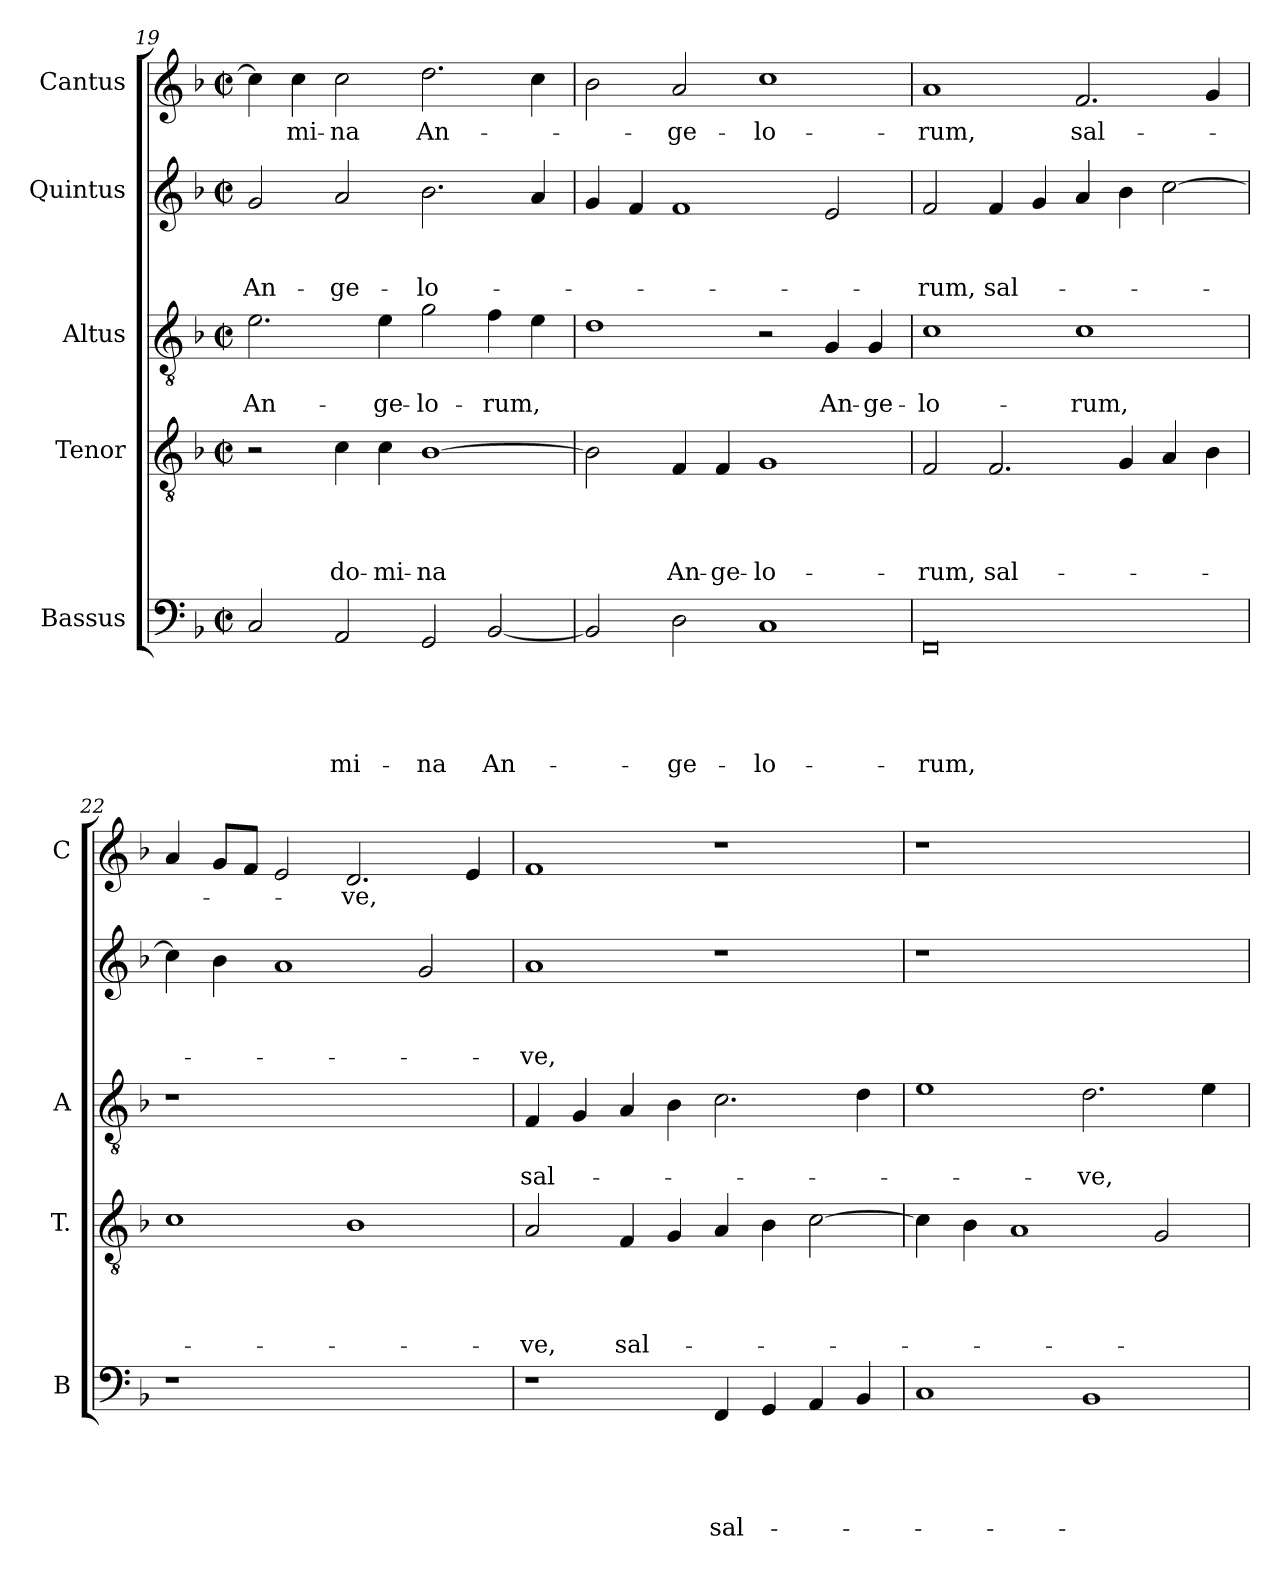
**kern	**text	**text	**text	**text	**text	**kern	**text	**text	**text	**text	**kern	**text	**text	**kern	**text	**text	**text	**kern	**text
*part5	*part5	*part5	*part5	*part5	*part5	*part4	*part4	*part4	*part4	*part4	*part3	*part3	*part3	*part2	*part2	*part2	*part2	*part1	*part1
*staff5	*staff5	*staff5	*staff5	*staff5	*staff5	*staff4	*staff4	*staff4	*staff4	*staff4	*staff3	*staff3	*staff3	*staff2	*staff2	*staff2	*staff2	*staff1	*staff1
*I"Bassus	*	*	*	*	*	*I"Tenor	*	*	*	*	*I"Altus	*	*	*I"Quintus	*	*	*	*I"Cantus	*
*I'B	*	*	*	*	*	*I'T.	*	*	*	*	*I'A	*	*	*	*	*	*	*I'C	*
*clefF4	*	*	*	*	*	*clefGv2	*	*	*	*	*clefGv2	*	*	*clefG2	*	*	*	*clefG2	*
*k[b-]	*	*	*	*	*	*k[b-]	*	*	*	*	*k[b-]	*	*	*k[b-]	*	*	*	*k[b-]	*
*F:	*	*	*	*	*	*F:	*	*	*	*	*F:	*	*	*F:	*	*	*	*F:	*
*M2/2	*	*	*	*	*	*M2/2	*	*	*	*	*M2/2	*	*	*M2/2	*	*	*	*M2/2	*
*met(c|)	*	*	*	*	*	*met(c|)	*	*	*	*	*met(c|)	*	*	*met(c|)	*	*	*	*met(c|)	*
=19	=19	=19	=19	=19	=19	=19	=19	=19	=19	=19	=19	=19	=19	=19	=19	=19	=19	=19	=19
!	!	!	!	!	!	!	!	!	!	!	!	!	!LO:LY:b	!	!	!	!LO:LY:b	!	!
2C/	.	.	.	.	.	2r	.	.	.	.	2.e\	.	An-	2g/	.	.	An-	4cc\]	.
!	!	!	!	!	!	!	!	!	!	!	!	!	!	!	!	!	!	!	!LO:LY:b
.	.	.	.	.	.	.	.	.	.	.	.	.	.	.	.	.	.	4cc\	-mi-
!	!	!	!	!	!LO:LY:b	!	!	!	!	!LO:LY:b	!	!	!	!	!	!	!LO:LY:b	!	!LO:LY:b
2AA/	.	.	.	.	-mi-	4c\	.	.	.	do-	.	.	.	2a/	.	.	-ge-	2cc\	-na
!	!	!	!	!	!	!	!	!	!	!LO:LY:b	!	!	!LO:LY:b	!	!	!	!	!	!
.	.	.	.	.	.	4c\	.	.	.	-mi-	4e\	.	-ge-	.	.	.	.	.	.
!	!	!	!	!	!LO:LY:b	!	!	!	!	!LO:LY:b	!	!	!LO:LY:b	!	!	!	!LO:LY:b	!	!LO:LY:b
2GG/	.	.	.	.	-na	[1B-	.	.	.	-na	2g\	.	-lo-	2.b-\	.	.	-lo-	2.dd\	An-
!	!	!	!	!	!LO:LY:b	!	!	!	!	!	!	!	!LO:LY:b	!	!	!	!	!	!
[2BB-/	.	.	.	.	An-	.	.	.	.	.	4f\	.	-rum,	.	.	.	.	.	.
.	.	.	.	.	.	.	.	.	.	.	4e\	.	.	4a/	.	.	.	4cc\	.
=20	=20	=20	=20	=20	=20	=20	=20	=20	=20	=20	=20	=20	=20	=20	=20	=20	=20	=20	=20
2BB-/]	.	.	.	.	.	2B-\]	.	.	.	.	1d	.	.	4g/	.	.	.	2b-\	.
.	.	.	.	.	.	.	.	.	.	.	.	.	.	4f/	.	.	.	.	.
!	!	!	!	!	!LO:LY:b	!	!	!	!	!LO:LY:b	!	!	!	!	!	!	!	!	!LO:LY:b
2D\	.	.	.	.	-ge-	4F/	.	.	.	An-	.	.	.	1f	.	.	.	2a/	-ge-
!	!	!	!	!	!	!	!	!	!	!LO:LY:b	!	!	!	!	!	!	!	!	!
.	.	.	.	.	.	4F/	.	.	.	-ge-	.	.	.	.	.	.	.	.	.
!	!	!	!	!	!LO:LY:b	!	!	!	!	!LO:LY:b	!	!	!	!	!	!	!	!	!LO:LY:b
1C	.	.	.	.	-lo-	1G	.	.	.	-lo-	2r	.	.	.	.	.	.	1cc	-lo-
!	!	!	!	!	!	!	!	!	!	!	!	!	!LO:LY:b	!	!	!	!	!	!
.	.	.	.	.	.	.	.	.	.	.	4G/	.	An-	2e/	.	.	.	.	.
!	!	!	!	!	!	!	!	!	!	!	!	!	!LO:LY:b	!	!	!	!	!	!
.	.	.	.	.	.	.	.	.	.	.	4G/	.	-ge-	.	.	.	.	.	.
!!LO:LB:g=z
=21	=21	=21	=21	=21	=21	=21	=21	=21	=21	=21	=21	=21	=21	=21	=21	=21	=21	=21	=21
!	!	!	!	!	!LO:LY:b	!	!	!	!	!LO:LY:b	!	!	!LO:LY:b	!	!	!	!LO:LY:b	!	!LO:LY:b
0FF	.	.	.	.	-rum,	2F/	.	.	.	-rum,	1c	.	-lo-	2f/	.	.	-rum,	1a	-rum,
!	!	!	!	!	!	!	!	!	!	!LO:LY:b	!	!	!	!	!	!	!LO:LY:b	!	!
.	.	.	.	.	.	2.F/	.	.	.	sal-	.	.	.	4f/	.	.	sal-	.	.
.	.	.	.	.	.	.	.	.	.	.	.	.	.	4g/	.	.	.	.	.
!	!	!	!	!	!	!	!	!	!	!	!	!	!LO:LY:b	!	!	!	!	!	!LO:LY:b
.	.	.	.	.	.	.	.	.	.	.	1c	.	-rum,	4a/	.	.	.	2.f/	sal-
.	.	.	.	.	.	4G/	.	.	.	.	.	.	.	4b-\	.	.	.	.	.
.	.	.	.	.	.	4A/	.	.	.	.	.	.	.	[2cc\	.	.	.	.	.
.	.	.	.	.	.	4B-\	.	.	.	.	.	.	.	.	.	.	.	4g/	.
=22	=22	=22	=22	=22	=22	=22	=22	=22	=22	=22	=22	=22	=22	=22	=22	=22	=22	=22	=22
1r	.	.	.	.	.	1c	.	.	.	.	1r	.	.	4cc\]	.	.	.	4a/	.
.	.	.	.	.	.	.	.	.	.	.	.	.	.	4b-\	.	.	.	8g/L	.
.	.	.	.	.	.	.	.	.	.	.	.	.	.	.	.	.	.	8f/J	.
.	.	.	.	.	.	.	.	.	.	.	.	.	.	1a	.	.	.	2e/	.
!	!	!	!	!	!	!	!	!	!	!	!	!	!	!	!	!	!	!	!LO:LY:b
1ryy	.	.	.	.	.	1B-	.	.	.	.	1ryy	.	.	.	.	.	.	2.d/	-ve,
.	.	.	.	.	.	.	.	.	.	.	.	.	.	2g/	.	.	.	.	.
.	.	.	.	.	.	.	.	.	.	.	.	.	.	.	.	.	.	4e/	.
=23	=23	=23	=23	=23	=23	=23	=23	=23	=23	=23	=23	=23	=23	=23	=23	=23	=23	=23	=23
!	!	!	!	!	!	!	!	!	!	!LO:LY:b	!	!	!LO:LY:b	!	!	!	!LO:LY:b	!	!
1r	.	.	.	.	.	2A/	.	.	.	-ve,	4F/	.	sal-	1a	.	.	-ve,	1f	.
.	.	.	.	.	.	.	.	.	.	.	4G/	.	.	.	.	.	.	.	.
!	!	!	!	!	!	!	!	!	!	!LO:LY:b	!	!	!	!	!	!	!	!	!
.	.	.	.	.	.	4F/	.	.	.	sal-	4A/	.	.	.	.	.	.	.	.
.	.	.	.	.	.	4G/	.	.	.	.	4B-\	.	.	.	.	.	.	.	.
!	!	!	!	!	!LO:LY:b	!	!	!	!	!	!	!	!	!	!	!	!	!	!
4FF/	.	.	.	.	sal-	4A/	.	.	.	.	2.c\	.	.	1r	.	.	.	1r	.
4GG/	.	.	.	.	.	4B-\	.	.	.	.	.	.	.	.	.	.	.	.	.
4AA/	.	.	.	.	.	[2c\	.	.	.	.	.	.	.	.	.	.	.	.	.
4BB-/	.	.	.	.	.	.	.	.	.	.	4d\	.	.	.	.	.	.	.	.
=24	=24	=24	=24	=24	=24	=24	=24	=24	=24	=24	=24	=24	=24	=24	=24	=24	=24	=24	=24
1C	.	.	.	.	.	4c\]	.	.	.	.	1e	.	.	1r	.	.	.	1r	.
.	.	.	.	.	.	4B-\	.	.	.	.	.	.	.	.	.	.	.	.	.
.	.	.	.	.	.	1A	.	.	.	.	.	.	.	.	.	.	.	.	.
!	!	!	!	!	!	!	!	!	!	!	!	!	!LO:LY:b	!	!	!	!	!	!
1BB-	.	.	.	.	.	.	.	.	.	.	2.d\	.	-ve,	1ryy	.	.	.	1ryy	.
.	.	.	.	.	.	2G/	.	.	.	.	.	.	.	.	.	.	.	.	.
.	.	.	.	.	.	.	.	.	.	.	4e\	.	.	.	.	.	.	.	.
=	=	=	=	=	=	=	=	=	=	=	=	=	=	=	=	=	=	=	=
*-	*-	*-	*-	*-	*-	*-	*-	*-	*-	*-	*-	*-	*-	*-	*-	*-	*-	*-	*-
